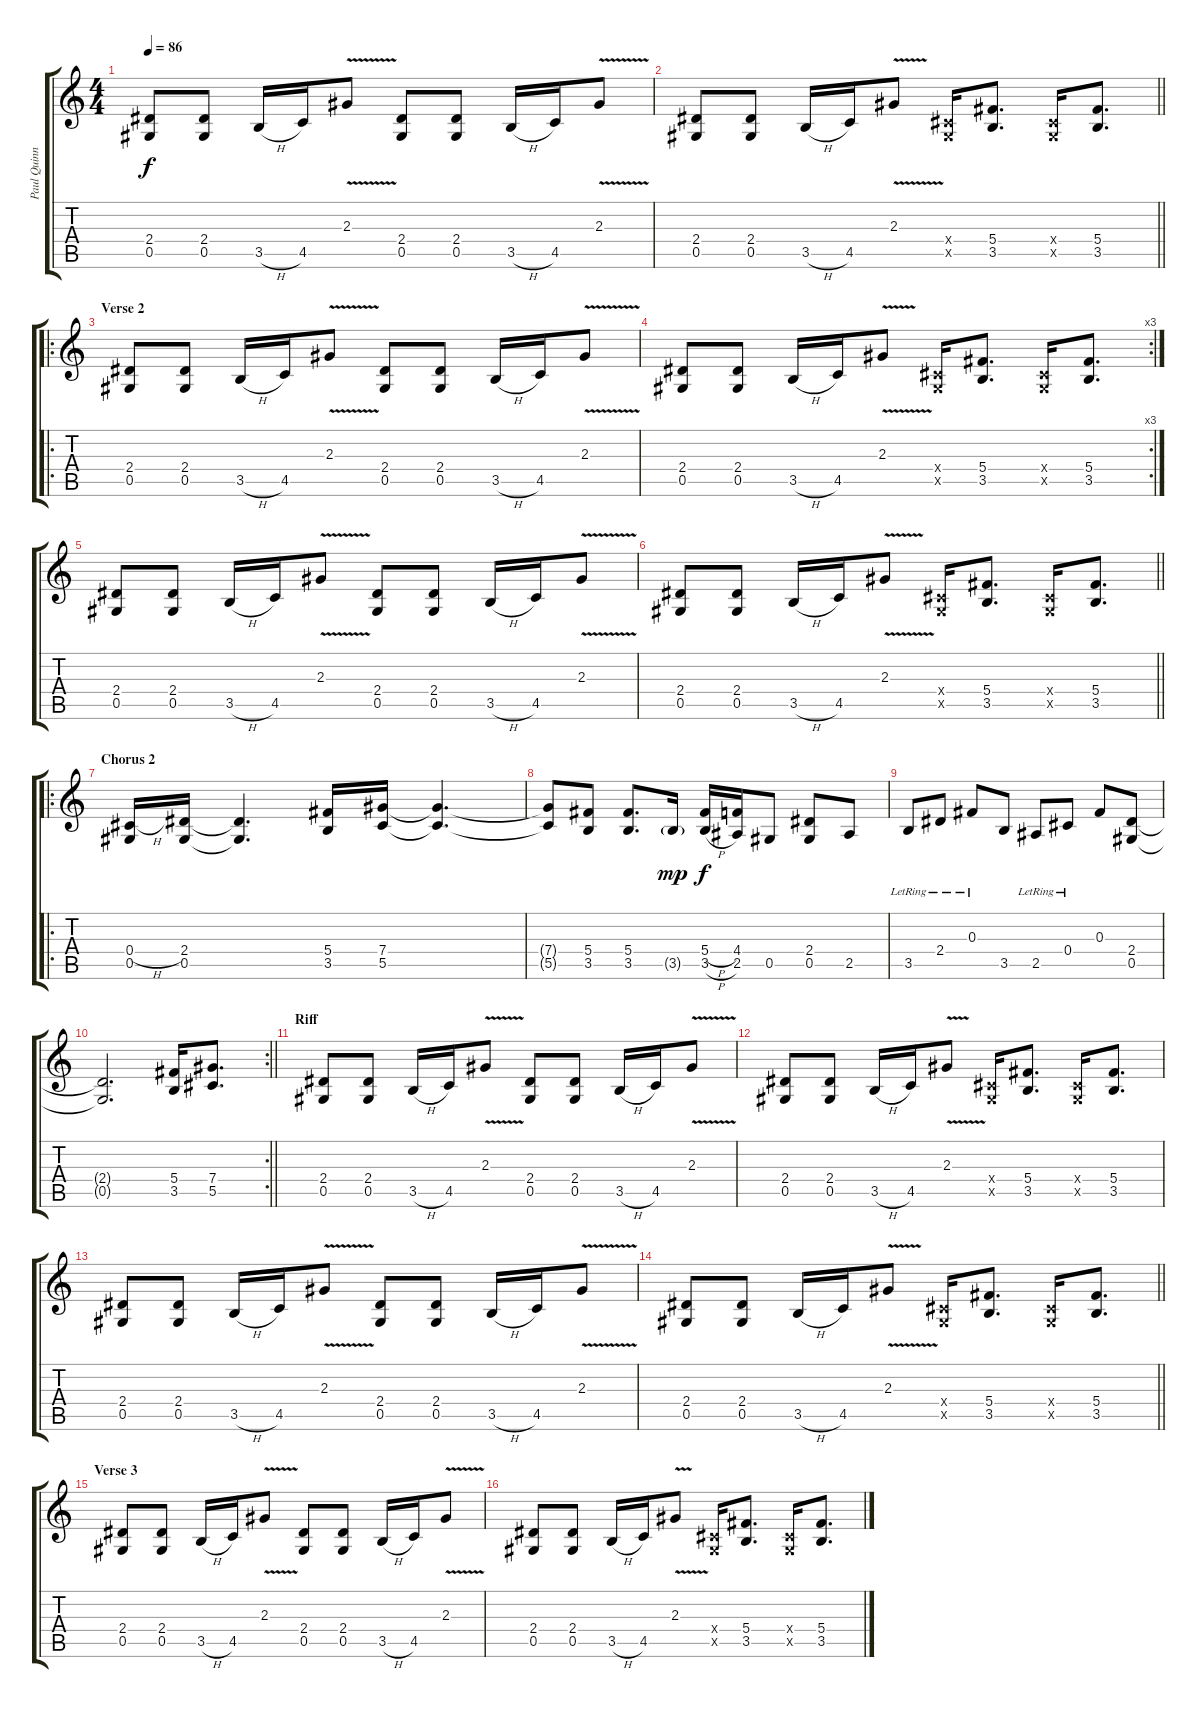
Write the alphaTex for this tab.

\track ("Paul Quinn" "Paul Quinn") {instrument overdrivenguitar}
\staff {score tabs}
\tuning (Eb4 Bb3 Gb3 Db3 Ab2 Eb2) {hide}
\ts (4 4)
\tempo 86
\clef g2
\ks c
(2.4 0.5).8{dy f} (2.4 0.5).8 3.5{h}.16 4.5.16 2.3{v}.8 (2.4 0.5).8 (2.4 0.5).8 3.5{h}.16 4.5.16 2.3{v}.8 |
\barLineRight lightlight
(2.4 0.5).8 (2.4 0.5).8 3.5{h}.16 4.5.16 2.3{v}.8 (0.4{x} 0.5{x}).16 (5.4 3.5).8{d} (0.4{x} 0.5{x}).16 (5.4 3.5).8{d} |
\ro
\section ("" "Verse 2")
(2.4 0.5).8 (2.4 0.5).8 3.5{h}.16 4.5.16 2.3{v}.8 (2.4 0.5).8 (2.4 0.5).8 3.5{h}.16 4.5.16 2.3{v}.8 |
\rc 3
(2.4 0.5).8 (2.4 0.5).8 3.5{h}.16 4.5.16 2.3{v}.8 (0.4{x} 0.5{x}).16 (5.4 3.5).8{d} (0.4{x} 0.5{x}).16 (5.4 3.5).8{d} |
(2.4 0.5).8 (2.4 0.5).8 3.5{h}.16 4.5.16 2.3{v}.8 (2.4 0.5).8 (2.4 0.5).8 3.5{h}.16 4.5.16 2.3{v}.8 |
\barLineRight lightlight
(2.4 0.5).8 (2.4 0.5).8 3.5{h}.16 4.5.16 2.3{v}.8 (0.4{x} 0.5{x}).16 (5.4 3.5).8{d} (0.4{x} 0.5{x}).16 (5.4 3.5).8{d} |
\ro
\section ("" "Chorus 2")
(0.4{h} 0.5).16 (2.4 0.5).16 (2.4{t} 0.5{t}).4{d} (5.4 3.5).16 (7.4 5.5).16 (7.4{t} 5.5{t}).4{d} |
(7.4{t} 5.5{t}).8 (5.4 3.5).8 (5.4 3.5).8{d} 3.5{g}.16{dy mp} (5.4{h} 3.5{h}).16{dy f} (4.4 2.5).16 0.5.8 (2.4 0.5).8 2.5.8 |
3.5{lr}.8 2.4{lr}.8 0.3{lr}.8 3.5.8 2.5{lr}.8 0.4{lr}.8 0.3.8 (2.4 0.5).8 |
\rc 2
\barLineRight lightlight
(2.4{t} 0.5{t}).2{d} (5.4 3.5).16 (7.4 5.5).8{d} |
\section ("" "Riff")
(2.4 0.5).8 (2.4 0.5).8 3.5{h}.16 4.5.16 2.3{v}.8 (2.4 0.5).8 (2.4 0.5).8 3.5{h}.16 4.5.16 2.3{v}.8 |
(2.4 0.5).8 (2.4 0.5).8 3.5{h}.16 4.5.16 2.3{v}.8 (0.4{x} 0.5{x}).16 (5.4 3.5).8{d} (0.4{x} 0.5{x}).16 (5.4 3.5).8{d} |
(2.4 0.5).8 (2.4 0.5).8 3.5{h}.16 4.5.16 2.3{v}.8 (2.4 0.5).8 (2.4 0.5).8 3.5{h}.16 4.5.16 2.3{v}.8 |
\barLineRight lightlight
(2.4 0.5).8 (2.4 0.5).8 3.5{h}.16 4.5.16 2.3{v}.8 (0.4{x} 0.5{x}).16 (5.4 3.5).8{d} (0.4{x} 0.5{x}).16 (5.4 3.5).8{d} |
\section ("" "Verse 3")
(2.4 0.5).8 (2.4 0.5).8 3.5{h}.16 4.5.16 2.3{v}.8 (2.4 0.5).8 (2.4 0.5).8 3.5{h}.16 4.5.16 2.3{v}.8 |
(2.4 0.5).8 (2.4 0.5).8 3.5{h}.16 4.5.16 2.3{v}.8 (0.4{x} 0.5{x}).16 (5.4 3.5).8{d} (0.4{x} 0.5{x}).16 (5.4 3.5).8{d}
